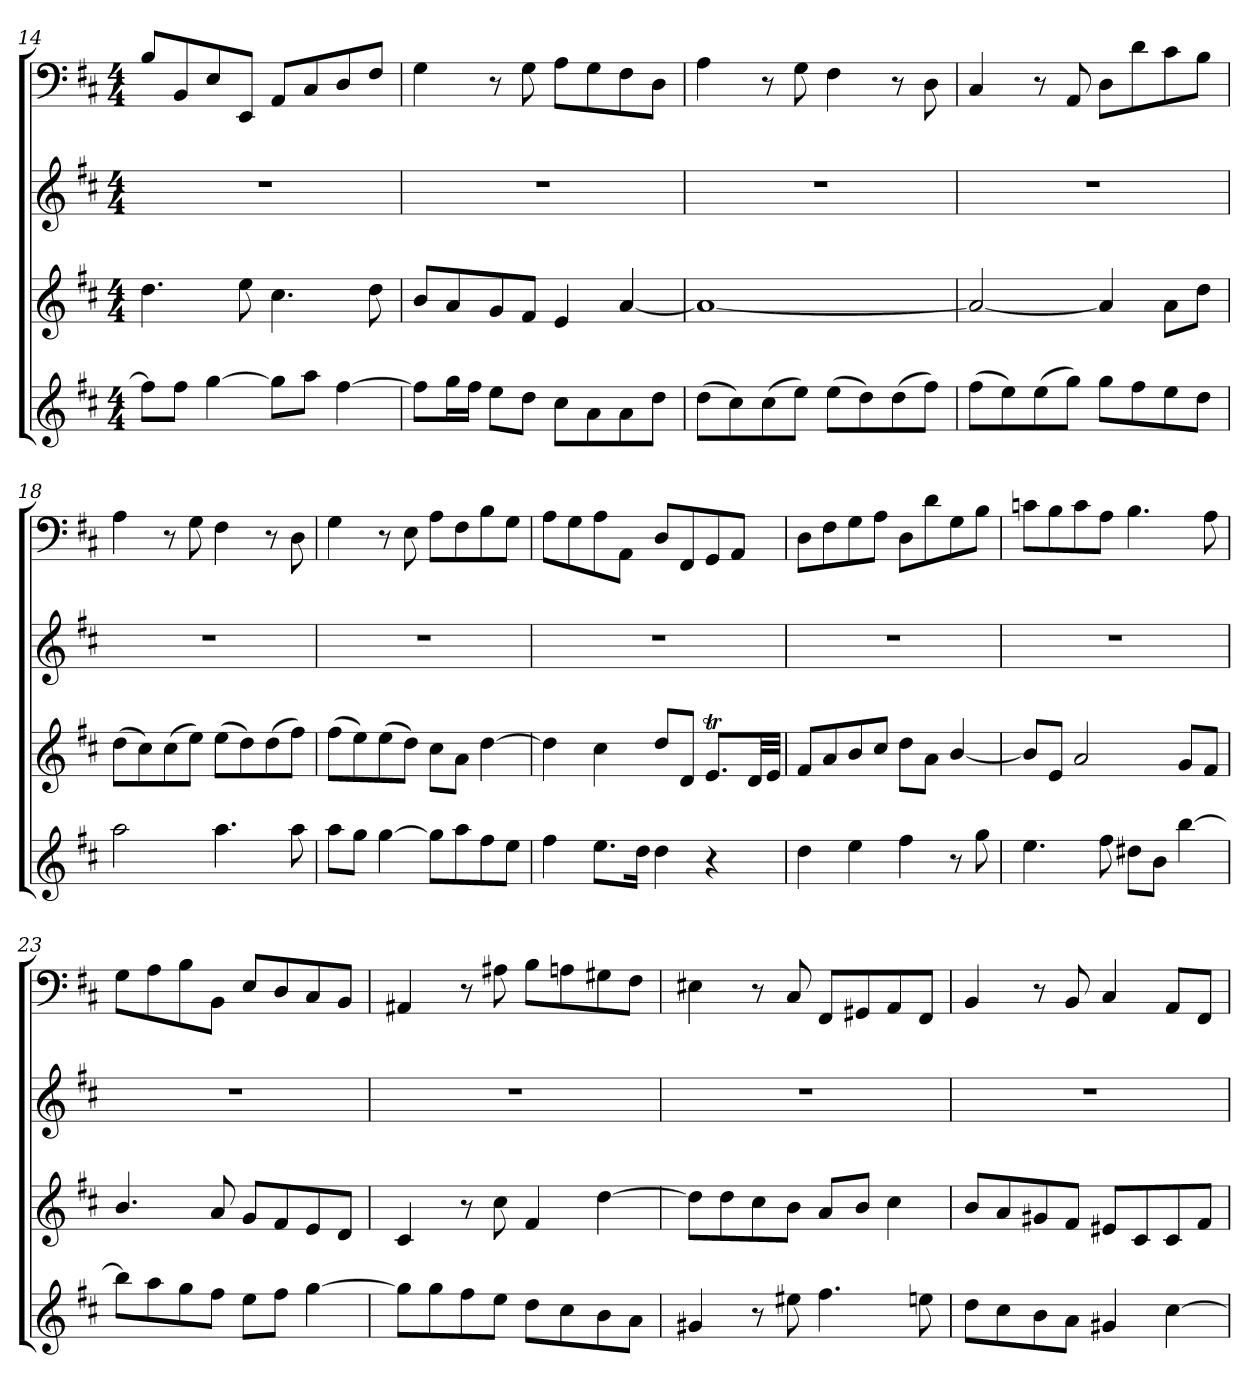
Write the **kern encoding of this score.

**kern	**kern	**kern	**kern
*part4	*part3	*part2	*part1
*staff4	*staff3	*staff2	*staff1
*clefG2	*clefG2	*clefG2	*clefF4
*k[f#c#]	*k[f#c#]	*k[f#c#]	*k[f#c#]
*b:	*b:	*b:	*b:
*M4/4	*M4/4	*M4/4	*M4/4
=14	=14	=14	=14
8ff#\L]	4.dd\	1r	8B/L
8ff#\J	.	.	8BB/
[4gg\	.	.	8E/
.	8ee\	.	8EE/J
8gg\L]	4.cc#\	.	8AA/L
8aa\J	.	.	8C#/
[4ff#\	.	.	8D/
.	8dd\	.	8F#/J
=15	=15	=15	=15
8ff#\L]	8b/L	1r	4G\
16gg\L	8a/	.	.
16ff#\JJ	.	.	.
8ee\L	8g/	.	8r
8dd\J	8f#/J	.	8G\
8cc#\L	4e/	.	8A\L
8a\	.	.	8G\
8a\	[4a/	.	8F#\
8dd\J	.	.	8D\J
=16	=16	=16	=16
(8dd\L	1a/_	1r	4A\
8cc#\)	.	.	.
(8cc#\	.	.	8r
8ee\J)	.	.	8G\
(8ee\L	.	.	4F#\
8dd\)	.	.	.
(8dd\	.	.	8r
8ff#\J)	.	.	8D\
=17	=17	=17	=17
(8ff#\L	2a/_	1r	4C#/
8ee\)	.	.	.
(8ee\	.	.	8r
8gg\J)	.	.	8AA/
8gg\L	4a/]	.	8D\L
8ff#\	.	.	8d\
8ee\	8a\L	.	8c#\
8dd\J	8dd\J	.	8B\J
=18	=18	=18	=18
2aa\	(8dd\L	1r	4A\
.	8cc#\)	.	.
.	(8cc#\	.	8r
.	8ee\J)	.	8G\
4.aa\	(8ee\L	.	4F#\
.	8dd\)	.	.
.	(8dd\	.	8r
8aa\	8ff#\J)	.	8D\
=19	=19	=19	=19
8aa\L	(8ff#\L	1r	4G\
8gg\J	8ee\)	.	.
[4gg\	(8ee\	.	8r
.	8dd\J)	.	8E\
8gg\L]	8cc#\L	.	8A\L
8aa\	8a\J	.	8F#\
8ff#\	[4dd\	.	8B\
8ee\J	.	.	8G\J
=20	=20	=20	=20
4ff#\	4dd\]	1r	8A\L
.	.	.	8G\
8.ee\L	4cc#\	.	8A\
.	.	.	8AA\J
16dd\Jk	.	.	.
4dd\	8dd/L	.	8D/L
.	8d/J	.	8FF#/
4r	8.eT/L	.	8GG/
.	.	.	8AA/J
.	32d/LL	.	.
.	32e/JJJ	.	.
=21	=21	=21	=21
4dd\	8f#/L	1r	8D\L
.	8a/	.	8F#\
4ee\	8b/	.	8G\
.	8cc#/J	.	8A\J
4ff#\	8dd\L	.	8D\L
.	8a\J	.	8d\
8r	[4b/	.	8G\
8gg\	.	.	8B\J
=22	=22	=22	=22
4.ee\	8b/L]	1r	8cn\L
.	8e/J	.	8B\
.	2a/	.	8c\
8ff#\	.	.	8A\J
8dd#X\L	.	.	4.B\
8b\J	.	.	.
[4bb\	8g/L	.	.
.	8f#/J	.	8A\
=23	=23	=23	=23
8bb\L]	4.b/	1r	8G\L
8aa\	.	.	8A\
8gg\	.	.	8B\
8ff#\J	8a/	.	8BB\J
8ee\L	8g/L	.	8E/L
8ff#\J	8f#/	.	8D/
[4gg\	8e/	.	8C#/
.	8d/J	.	8BB/J
=24	=24	=24	=24
8gg\L]	4c#/	1r	4AA#X/
8gg\	.	.	.
8ff#\	8r	.	8r
8ee\J	8cc#\	.	8A#X\
8dd\L	4f#/	.	8B\L
8cc#\	.	.	8An\
8b\	[4dd\	.	8G#X\
8a\J	.	.	8F#\J
=25	=25	=25	=25
4g#X/	8dd\L]	1r	4E#X\
.	8dd\	.	.
8r	8cc#\	.	8r
8ee#X\	8b\J	.	8C#/
4.ff#\	8a/L	.	8FF#/L
.	8b/J	.	8GG#X/
.	4cc#\	.	8AA/
8een\	.	.	8FF#/J
=26	=26	=26	=26
8dd\L	8b/L	1r	4BB/
8cc#\	8a/	.	.
8b\	8g#X/	.	8r
8a\J	8f#/J	.	8BB/
4g#X/	8e#X/L	.	4C#/
.	8c#/	.	.
[4cc#\	8c#/	.	8AA/L
.	8f#/J	.	8FF#/J
=	=	=	=
*-	*-	*-	*-
